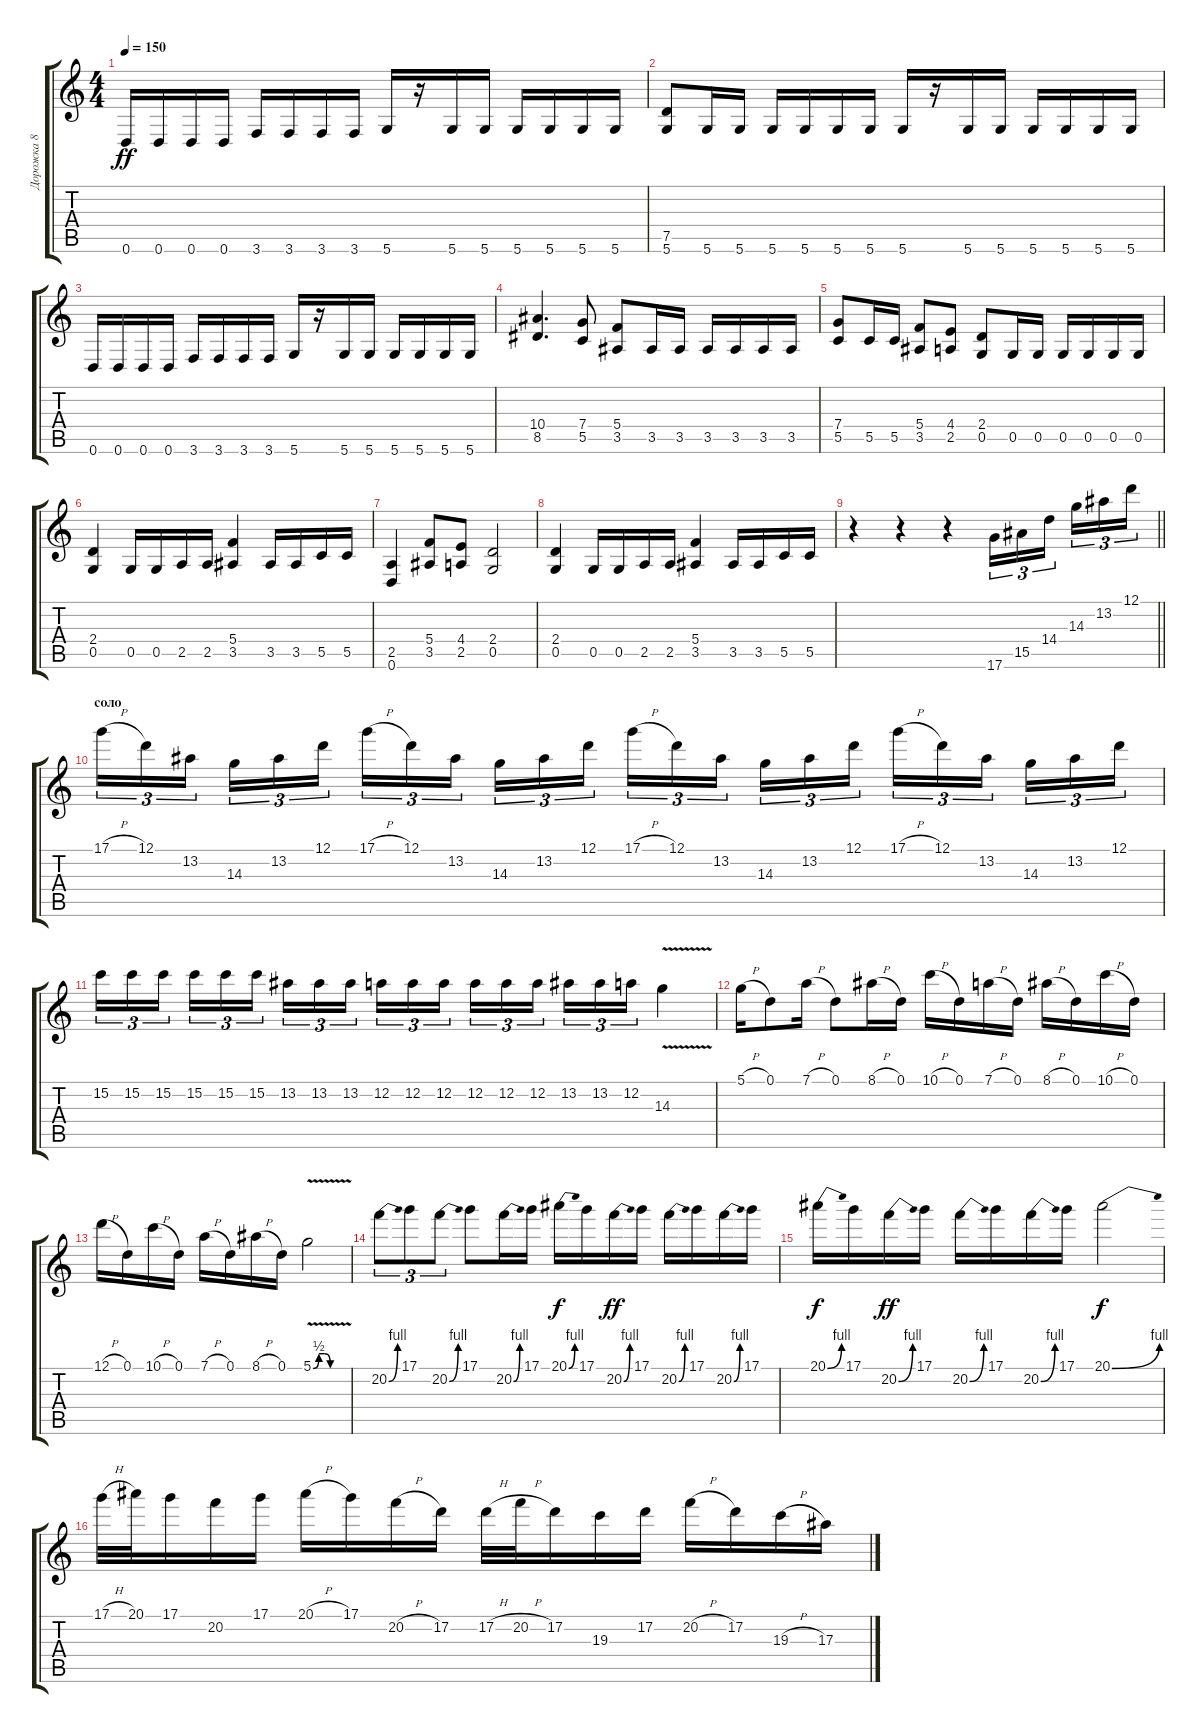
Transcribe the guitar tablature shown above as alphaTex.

\track ("Дорожка 8" "Дорожка 8") {instrument distortionguitar}
\staff {score tabs}
\tuning (D4 A3 F3 C3 G2 D2) {hide}
\ts (4 4)
\tempo 150
\clef g2
\ks c
0.6.16{dy ff} 0.6.16 0.6.16 0.6.16 3.6.16 3.6.16 3.6.16 3.6.16 5.6.16 r.16 5.6.16 5.6.16 5.6.16 5.6.16 5.6.16 5.6.16 |
(7.5 5.6).8 5.6.16 5.6.16 5.6.16 5.6.16 5.6.16 5.6.16 5.6.16 r.16 5.6.16 5.6.16 5.6.16 5.6.16 5.6.16 5.6.16 |
0.6.16 0.6.16 0.6.16 0.6.16 3.6.16 3.6.16 3.6.16 3.6.16 5.6.16 r.16 5.6.16 5.6.16 5.6.16 5.6.16 5.6.16 5.6.16 |
(10.4 8.5).4{d} (7.4 5.5).8 (5.4 3.5).8 3.5.16 3.5.16 3.5.16 3.5.16 3.5.16 3.5.16 |
(7.4 5.5).8 5.5.16 5.5.16 (5.4 3.5).8 (4.4 2.5).8 (2.4 0.5).8 0.5.16 0.5.16 0.5.16 0.5.16 0.5.16 0.5.16 |
(2.4 0.5).4 0.5.16 0.5.16 2.5.16 2.5.16 (5.4 3.5).4 3.5.16 3.5.16 5.5.16 5.5.16 |
(2.5 0.6).4 (5.4 3.5).8 (4.4 2.5).8 (2.4 0.5).2 |
(2.4 0.5).4 0.5.16 0.5.16 2.5.16 2.5.16 (5.4 3.5).4 3.5.16 3.5.16 5.5.16 5.5.16 |
\barLineRight lightlight
r.4 r.4 r.4 17.6.16{tu (3 2)} 15.5.16{tu (3 2)} 14.4.16{tu (3 2) beam splitsecondary} 14.3.16{tu (3 2)} 13.2.16{tu (3 2)} 12.1.16{tu (3 2)} |
\section ("" "соло")
17.1{h}.16{tu (3 2)} 12.1.16{tu (3 2)} 13.2.16{tu (3 2) beam splitsecondary} 14.3.16{tu (3 2)} 13.2.16{tu (3 2)} 12.1.16{tu (3 2)} 17.1{h}.16{tu (3 2)} 12.1.16{tu (3 2)} 13.2.16{tu (3 2) beam splitsecondary} 14.3.16{tu (3 2)} 13.2.16{tu (3 2)} 12.1.16{tu (3 2)} 17.1{h}.16{tu (3 2)} 12.1.16{tu (3 2)} 13.2.16{tu (3 2) beam splitsecondary} 14.3.16{tu (3 2)} 13.2.16{tu (3 2)} 12.1.16{tu (3 2)} 17.1{h}.16{tu (3 2)} 12.1.16{tu (3 2)} 13.2.16{tu (3 2) beam splitsecondary} 14.3.16{tu (3 2)} 13.2.16{tu (3 2)} 12.1.16{tu (3 2)} |
15.2.16{tu (3 2)} 15.2.16{tu (3 2)} 15.2.16{tu (3 2) beam splitsecondary} 15.2.16{tu (3 2)} 15.2.16{tu (3 2)} 15.2.16{tu (3 2)} 13.2.16{tu (3 2)} 13.2.16{tu (3 2)} 13.2.16{tu (3 2) beam splitsecondary} 12.2.16{tu (3 2)} 12.2.16{tu (3 2)} 12.2.16{tu (3 2)} 12.2.16{tu (3 2)} 12.2.16{tu (3 2)} 12.2.16{tu (3 2) beam splitsecondary} 13.2.16{tu (3 2)} 13.2.16{tu (3 2)} 12.2.16{tu (3 2)} 14.3{v}.4 |
5.1{h}.16 0.1.8 7.1{h}.16 0.1.8 8.1{h}.16 0.1.16 10.1{h}.16 0.1.16 7.1{h}.16 0.1.16 8.1{h}.16 0.1.16 10.1{h}.16 0.1.16 |
12.1{h}.16 0.1.16 10.1{h}.16 0.1.16 7.1{h}.16 0.1.16 8.1{h}.16 0.1.16 5.1{be (custom 0 0 10 2 20 2 30 0 60 0) v}.2 |
20.2{be (bend 0 0 60 4)}.8{tu (3 2)} 17.1.8{tu (3 2)} 20.2{be (bend 0 0 60 4)}.8{tu (3 2)} 17.1.8 20.2{be (bend 0 0 60 4)}.16 17.1.16 20.1{be (bend 0 0 60 4)}.16{dy f} 17.1.16 20.2{be (bend 0 0 60 4)}.16{dy ff} 17.1.16 20.2{be (bend 0 0 60 4)}.16 17.1.16 20.2{be (bend 0 0 60 4)}.16 17.1.16 |
20.1{be (bend 0 0 60 4)}.16{dy f} 17.1.16 20.2{be (bend 0 0 60 4)}.16{dy ff} 17.1.16 20.2{be (bend 0 0 60 4)}.16 17.1.16 20.2{be (bend 0 0 60 4)}.16 17.1.16 20.1{be (bend 0 0 60 4)}.2{dy f} |
17.1{h}.32 20.1.32 17.1.16 20.2.16 17.1.16 20.1{h}.16 17.1.16 20.2{h}.16 17.2.16 17.2{h}.32 20.2{h}.32 17.2.16 19.3.16 17.2.16 20.2{h}.16 17.2.16 19.3{h}.16 17.3.16
